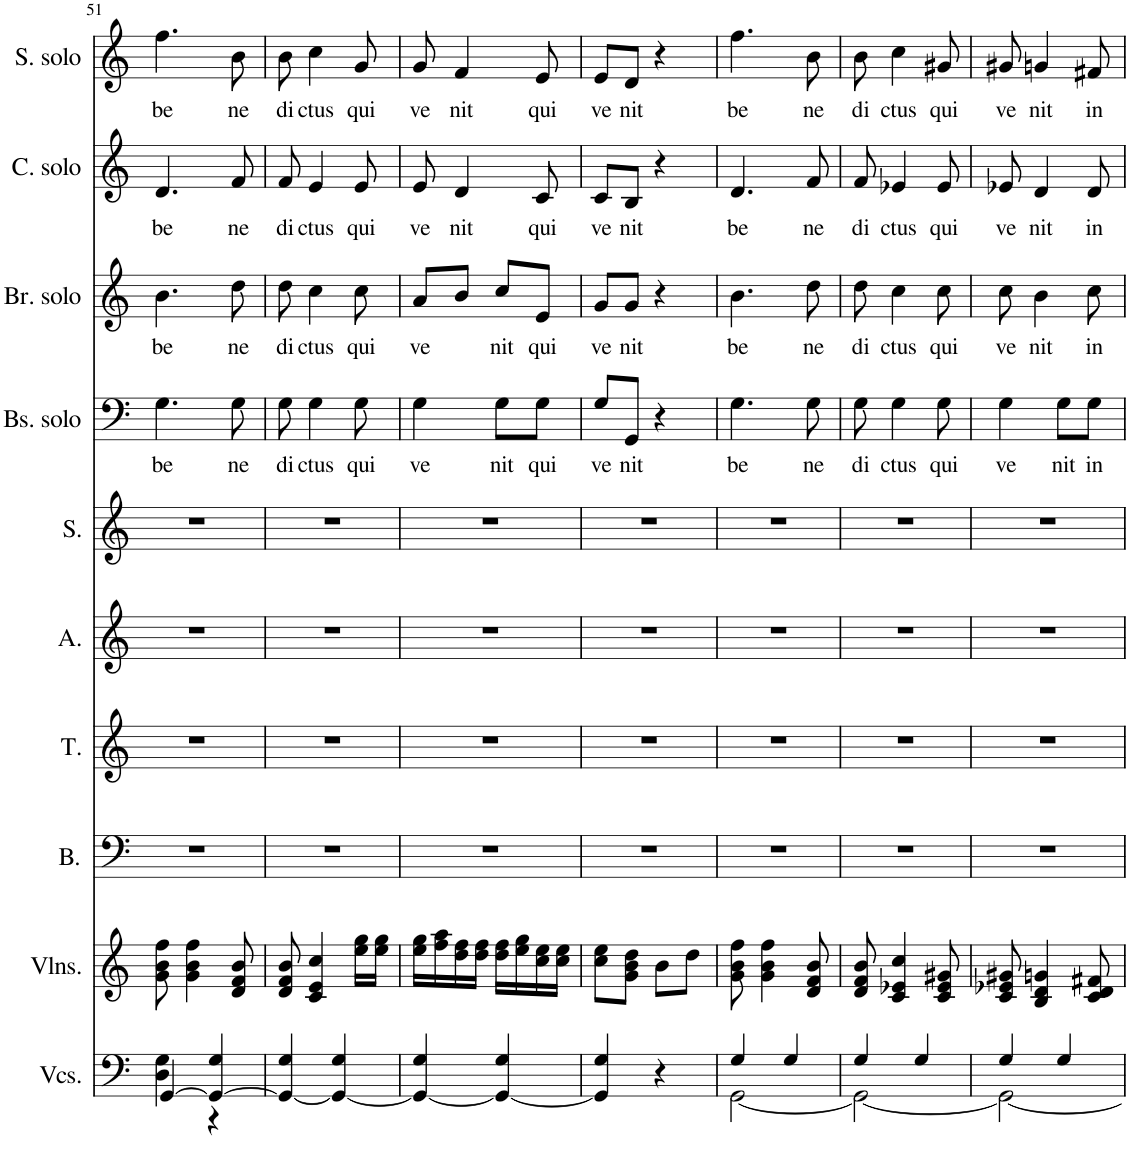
**kern	**kern	**kern	**kern	**kern	**kern	**kern	**text	**kern	**text	**kern	**text	**kern	**text
*part10	*part9	*part8	*part7	*part6	*part5	*part4	*part4	*part3	*part3	*part2	*part2	*part1	*part1
*staff10	*staff9	*staff8	*staff7	*staff6	*staff5	*staff4	*staff4	*staff3	*staff3	*staff2	*staff2	*staff1	*staff1
*I"Violoncelles, Accompaniment: Left	*I"Violons, Accompaniment: Right	*I"Bass	*I"Ténor	*I"Alto	*I"Soprano	*I"Bass solo	*	*I"Baryton solo	*	*I"Contralto solo	*	*I"Soprano solo	*
*I'Vcs.	*I'Vlns.	*I'B.	*I'T.	*I'A.	*I'S.	*I'Bs. solo	*	*I'Br. solo	*	*I'C. solo	*	*I'S. solo	*
!!LO:PB:g=z
*clefF4	*clefG2	*clefF4	*clefG2	*clefG2	*clefG2	*clefF4	*	*clefG2	*	*clefG2	*	*clefG2	*
*	*	*	*	*	*	*	*	*Trd7c12	*	*	*	*	*
*k[]	*k[]	*k[]	*k[]	*k[]	*k[]	*k[]	*	*k[]	*	*k[]	*	*k[]	*
*M2/4	*M2/4	*M2/4	*M2/4	*M2/4	*M2/4	*M2/4	*	*M2/4	*	*M2/4	*	*M2/4	*
=51	=51	=51	=51	=51	=51	=51	=51	=51	=51	=51	=51	=51	=51
*^	*	*	*	*	*	*	*	*	*	*	*	*	*
!	!	!	!	!	!	!	!	!LO:LY:b	!	!LO:LY:b	!	!LO:LY:b	!	!LO:LY:b
[4GG/	4D\ 4G\	8g\ 8b\ 8ff\	2r	2r	2r	2r	4.G\	be	4.b\	be	4.d/	be	4.ff\	be
.	.	4g\ 4b\ 4ff\	.	.	.	.	.	.	.	.	.	.	.	.
4GG/_ 4G/	4r	.	.	.	.	.	.	.	.	.	.	.	.	.
!	!	!	!	!	!	!	!	!LO:LY:b	!	!LO:LY:b	!	!LO:LY:b	!	!LO:LY:b
.	.	8d/ 8f/ 8b/	.	.	.	.	8G\	ne	8dd\	ne	8f/	ne	8b\	ne
*v	*v	*	*	*	*	*	*	*	*	*	*	*	*	*
=52	=52	=52	=52	=52	=52	=52	=52	=52	=52	=52	=52	=52	=52
!	!	!	!	!	!	!	!LO:LY:b	!	!LO:LY:b	!	!LO:LY:b	!	!LO:LY:b
4GG/_ 4G/	8d/ 8f/ 8b/	2r	2r	2r	2r	8G\	di	8dd\	di	8f/	di	8b\	di
!	!	!	!	!	!	!	!LO:LY:b	!	!LO:LY:b	!	!LO:LY:b	!	!LO:LY:b
.	4c/ 4e/ 4cc/	.	.	.	.	4G\	ctus	4cc\	ctus	4e/	ctus	4cc\	ctus
4GG/_ 4G/	.	.	.	.	.	.	.	.	.	.	.	.	.
!	!	!	!	!	!	!	!LO:LY:b	!	!LO:LY:b	!	!LO:LY:b	!	!LO:LY:b
.	16ee\ 16gg\LL	.	.	.	.	8G\	qui	8cc\	qui	8e/	qui	8g/	qui
.	16ee\ 16gg\JJ	.	.	.	.	.	.	.	.	.	.	.	.
=53	=53	=53	=53	=53	=53	=53	=53	=53	=53	=53	=53	=53	=53
!	!	!	!	!	!	!	!LO:LY:b	!	!LO:LY:b	!	!LO:LY:b	!	!LO:LY:b
4GG/_ 4G/	16ee\ 16gg\LL	2r	2r	2r	2r	4G\	ve	8a/L	ve	8e/	ve	8g/	ve
.	16ff\ 16aa\	.	.	.	.	.	.	.	.	.	.	.	.
!	!	!	!	!	!	!	!	!	!	!	!LO:LY:b	!	!LO:LY:b
.	16dd\ 16ff\	.	.	.	.	.	.	8b/J	.	4d/	nit	4f/	nit
.	16dd\ 16ff\JJ	.	.	.	.	.	.	.	.	.	.	.	.
!	!	!	!	!	!	!	!LO:LY:b	!	!LO:LY:b	!	!	!	!
4GG/_ 4G/	16dd\ 16ff\LL	.	.	.	.	8G\L	nit	8cc/L	nit	.	.	.	.
.	16ee\ 16gg\	.	.	.	.	.	.	.	.	.	.	.	.
!	!	!	!	!	!	!	!LO:LY:b	!	!LO:LY:b	!	!LO:LY:b	!	!LO:LY:b
.	16cc\ 16ee\	.	.	.	.	8G\J	qui	8e/J	qui	8c/	qui	8e/	qui
.	16cc\ 16ee\JJ	.	.	.	.	.	.	.	.	.	.	.	.
=54	=54	=54	=54	=54	=54	=54	=54	=54	=54	=54	=54	=54	=54
!	!	!	!	!	!	!	!LO:LY:b	!	!LO:LY:b	!	!LO:LY:b	!	!LO:LY:b
4GG/] 4G/	8cc\ 8ee\L	2r	2r	2r	2r	8G/L	ve	8g/L	ve	8c/L	ve	8e/L	ve
!	!	!	!	!	!	!	!LO:LY:b	!	!LO:LY:b	!	!LO:LY:b	!	!LO:LY:b
.	8g\ 8b\ 8dd\J	.	.	.	.	8GG/J	nit	8g/J	nit	8B/J	nit	8d/J	nit
4r	8b\L	.	.	.	.	4r	.	4r	.	4r	.	4r	.
.	8dd\J	.	.	.	.	.	.	.	.	.	.	.	.
=55	=55	=55	=55	=55	=55	=55	=55	=55	=55	=55	=55	=55	=55
*^	*	*	*	*	*	*	*	*	*	*	*	*	*
!	!	!	!	!	!	!	!	!LO:LY:b	!	!LO:LY:b	!	!LO:LY:b	!	!LO:LY:b
4G/	[2GG\	8g\ 8b\ 8ff\	2r	2r	2r	2r	4.G\	be	4.b\	be	4.d/	be	4.ff\	be
.	.	4g\ 4b\ 4ff\	.	.	.	.	.	.	.	.	.	.	.	.
4G/	.	.	.	.	.	.	.	.	.	.	.	.	.	.
!	!	!	!	!	!	!	!	!LO:LY:b	!	!LO:LY:b	!	!LO:LY:b	!	!LO:LY:b
.	.	8d/ 8f/ 8b/	.	.	.	.	8G\	ne	8dd\	ne	8f/	ne	8b\	ne
=56	=56	=56	=56	=56	=56	=56	=56	=56	=56	=56	=56	=56	=56	=56
!	!	!	!	!	!	!	!	!LO:LY:b	!	!LO:LY:b	!	!LO:LY:b	!	!LO:LY:b
4G/	2GG\_	8d/ 8f/ 8b/	2r	2r	2r	2r	8G\	di	8dd\	di	8f/	di	8b\	di
!	!	!	!	!	!	!	!	!LO:LY:b	!	!LO:LY:b	!	!LO:LY:b	!	!LO:LY:b
.	.	4c/ 4e-X/ 4cc/	.	.	.	.	4G\	ctus	4cc\	ctus	4e-X/	ctus	4cc\	ctus
4G/	.	.	.	.	.	.	.	.	.	.	.	.	.	.
!	!	!	!	!	!	!	!	!LO:LY:b	!	!LO:LY:b	!	!LO:LY:b	!	!LO:LY:b
.	.	8c/ 8e-/ 8g#X/	.	.	.	.	8G\	qui	8cc\	qui	8e-/	qui	8g#X/	qui
=57	=57	=57	=57	=57	=57	=57	=57	=57	=57	=57	=57	=57	=57	=57
!	!	!	!	!	!	!	!	!LO:LY:b	!	!LO:LY:b	!	!LO:LY:b	!	!LO:LY:b
4G/	2GG\_	8c/ 8e-X/ 8g#X/	2r	2r	2r	2r	4G\	ve	8cc\	ve	8e-X/	ve	8g#X/	ve
!	!	!	!	!	!	!	!	!	!	!LO:LY:b	!	!LO:LY:b	!	!LO:LY:b
.	.	4B/ 4d/ 4gn/	.	.	.	.	.	.	4b\	nit	4d/	nit	4gn/	nit
!	!	!	!	!	!	!	!	!LO:LY:b	!	!	!	!	!	!
4G/	.	.	.	.	.	.	8G\L	nit	.	.	.	.	.	.
!	!	!	!	!	!	!	!	!LO:LY:b	!	!LO:LY:b	!	!LO:LY:b	!	!LO:LY:b
.	.	8c/ 8d/ 8f#X/	.	.	.	.	8G\J	in	8cc\	in	8d/	in	8f#X/	in
*v	*v	*	*	*	*	*	*	*	*	*	*	*	*	*
=	=	=	=	=	=	=	=	=	=	=	=	=	=
*-	*-	*-	*-	*-	*-	*-	*-	*-	*-	*-	*-	*-	*-
